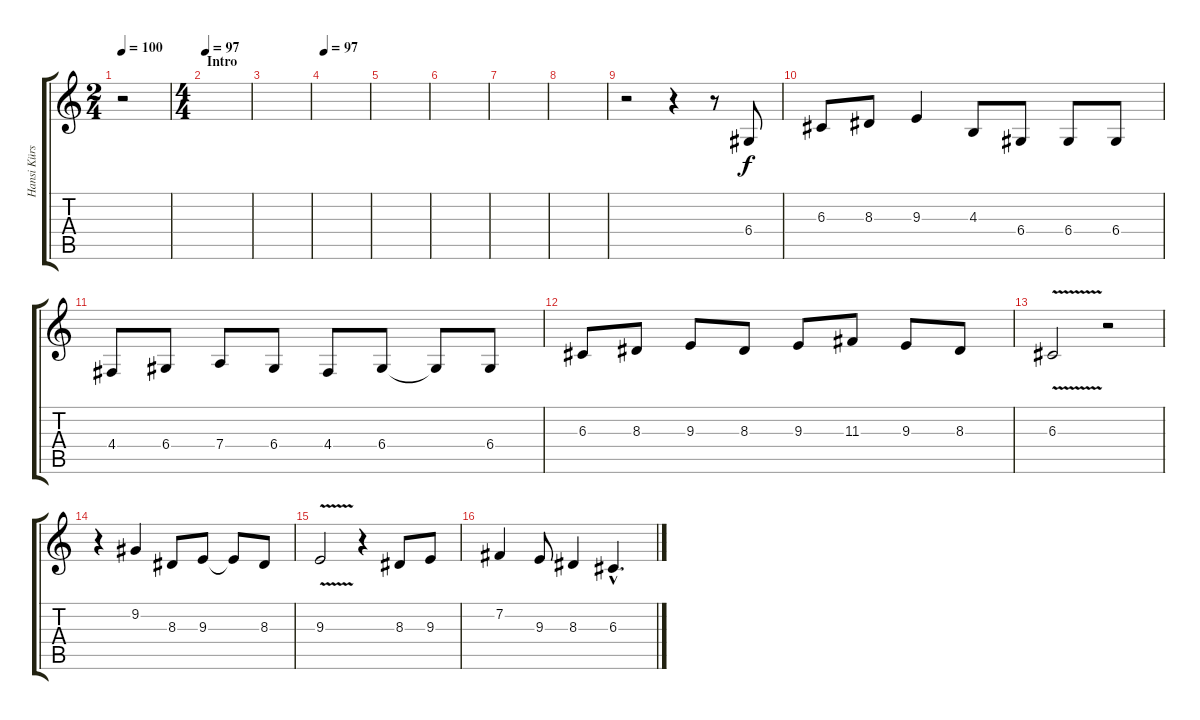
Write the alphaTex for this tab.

\track ("Hansi Kürsch" "Hansi Kürs") {instrument lead6voice}
\staff {score tabs}
\tuning (E4 B3 G3 D3 A2 E2) {hide}
\ts (2 4)
\tempo 100
\clef g2
\ks c
r.2{dy f instrument lead6voice} |
\ts (4 4)
\section ("" "Intro")
\tempo 97
|
|
\tempo 97
|
|
|
|
|
r.2 r.4 r.8 6.4.8 |
6.3.8 8.3.8 9.3.4 4.3.8 6.4.8 6.4.8 6.4.8 |
4.4.8 6.4.8 7.4.8 6.4.8 4.4.8 6.4.8 6.4{t}.8 6.4.8 |
6.3.8 8.3.8 9.3.8 8.3.8 9.3.8 11.3.8 9.3.8 8.3.8 |
6.3{v}.2 r.2 |
r.4 9.2.4 8.3.8 9.3.8 9.3{t}.8 8.3.8 |
9.3{v}.2 r.4 8.3.8 9.3.8 |
7.2.4 9.3.8 8.3.4 6.3{hac}.4{d}
